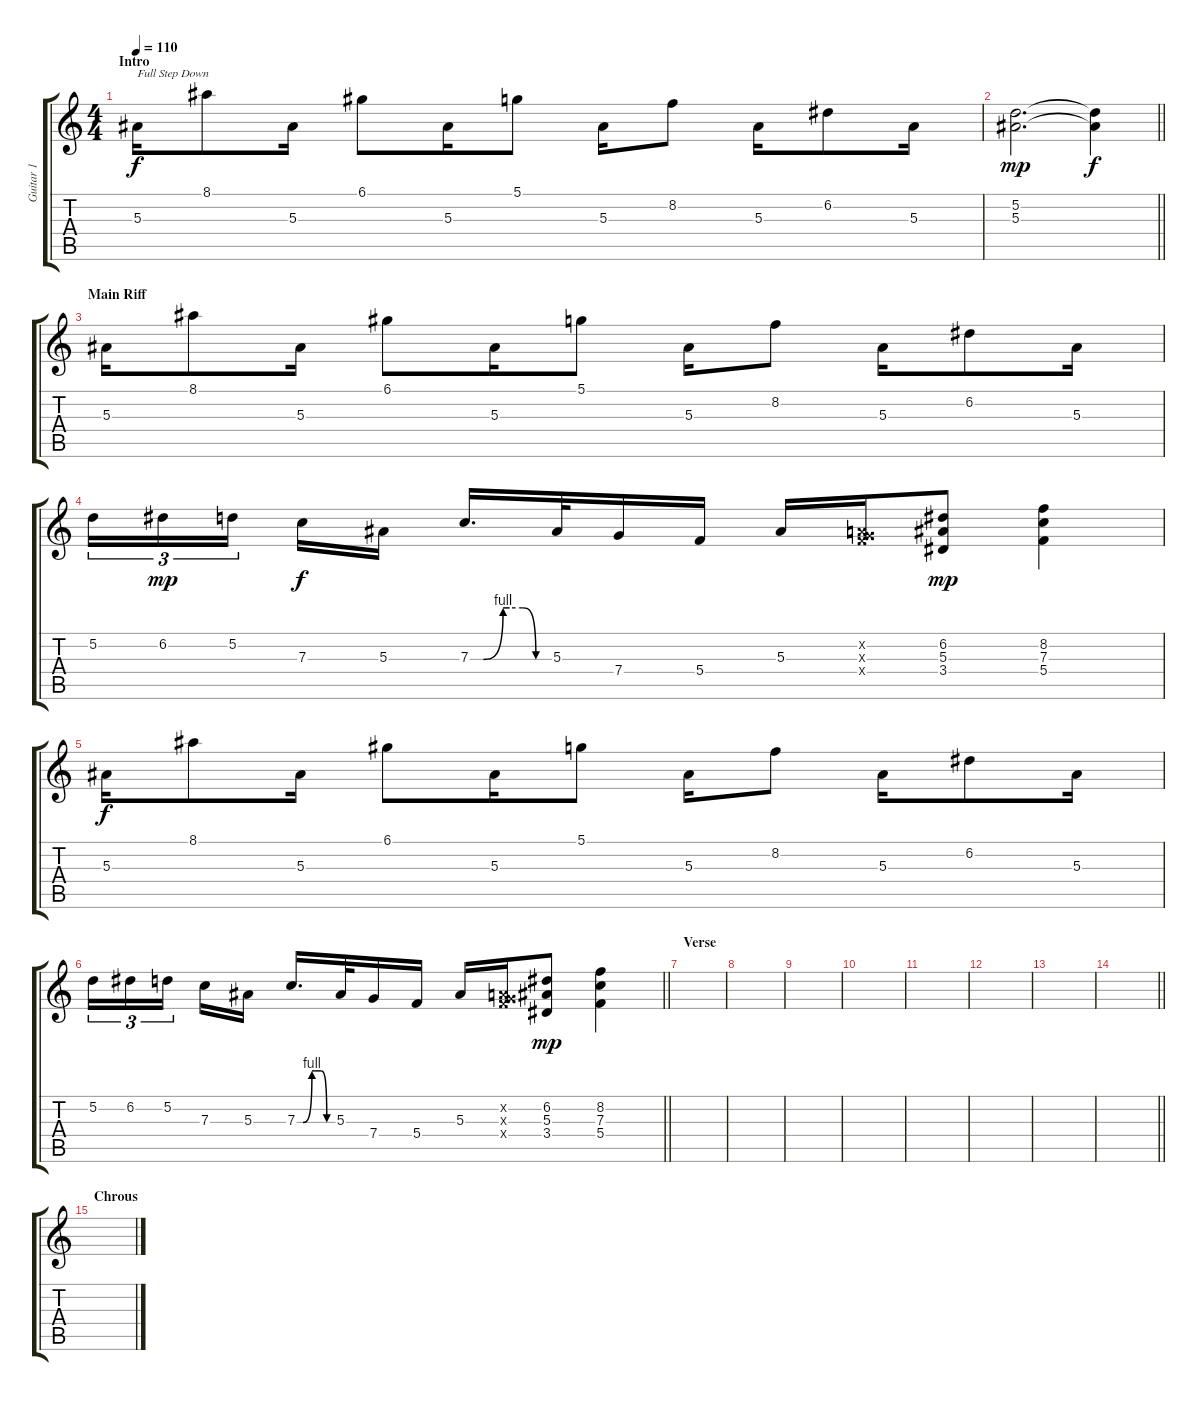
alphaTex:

\track ("Guitar 1" "Guitar 1") {instrument distortionguitar}
\staff {score tabs}
\tuning (D4 A3 F3 C3 G2 D2) {hide}
\ts (4 4)
\section ("" "Intro")
\tempo 110
\clef g2
\ks c
5.3.16{txt "Full Step Down" dy f instrument distortionguitar} 8.1.8 5.3.16 6.1.8 5.3.16 5.1.8 5.3.16 8.2.8 5.3.16 6.2.8 5.3.16 |
\barLineRight lightlight
(5.2 5.3).2{d dy mp volume 13} (5.2{t} 5.3{t}).4{dy f} |
\section ("" "Main Riff")
5.3.16 8.1.8 5.3.16 6.1.8 5.3.16 5.1.8 5.3.16 8.2.8 5.3.16 6.2.8 5.3.16 |
5.2.16{tu (3 2)} 6.2.16{tu (3 2) dy mp} 5.2.16{tu (3 2) beam splitsecondary} 7.3.16{dy f} 5.3.16 7.3{be (custom 0 0 10 0 25 4 30 4 40 4 50 0 60 0)}.16{d} 5.3.32 7.4.16 5.4.16 5.3.16 (0.2{x} 0.3{x} 7.4{x}).16 (6.2 5.3 3.4).8{dy mp} (8.2 7.3 5.4).4 |
5.3.16{dy f} 8.1.8 5.3.16 6.1.8 5.3.16 5.1.8 5.3.16 8.2.8 5.3.16 6.2.8 5.3.16 |
\barLineRight lightlight
5.2.16{tu (3 2)} 6.2.16{tu (3 2)} 5.2.16{tu (3 2) beam splitsecondary} 7.3.16 5.3.16 7.3{be (custom 0 0 10 0 25 4 30 4 40 4 50 0 60 0)}.16{d} 5.3.32 7.4.16 5.4.16 5.3.16 (0.2{x} 0.3{x} 7.4{x}).16 (6.2 5.3 3.4).8{dy mp} (8.2 7.3 5.4).4 |
\section ("" "Verse")
|
|
|
|
|
|
|
\barLineRight lightlight
|
\section ("" "Chrous")
